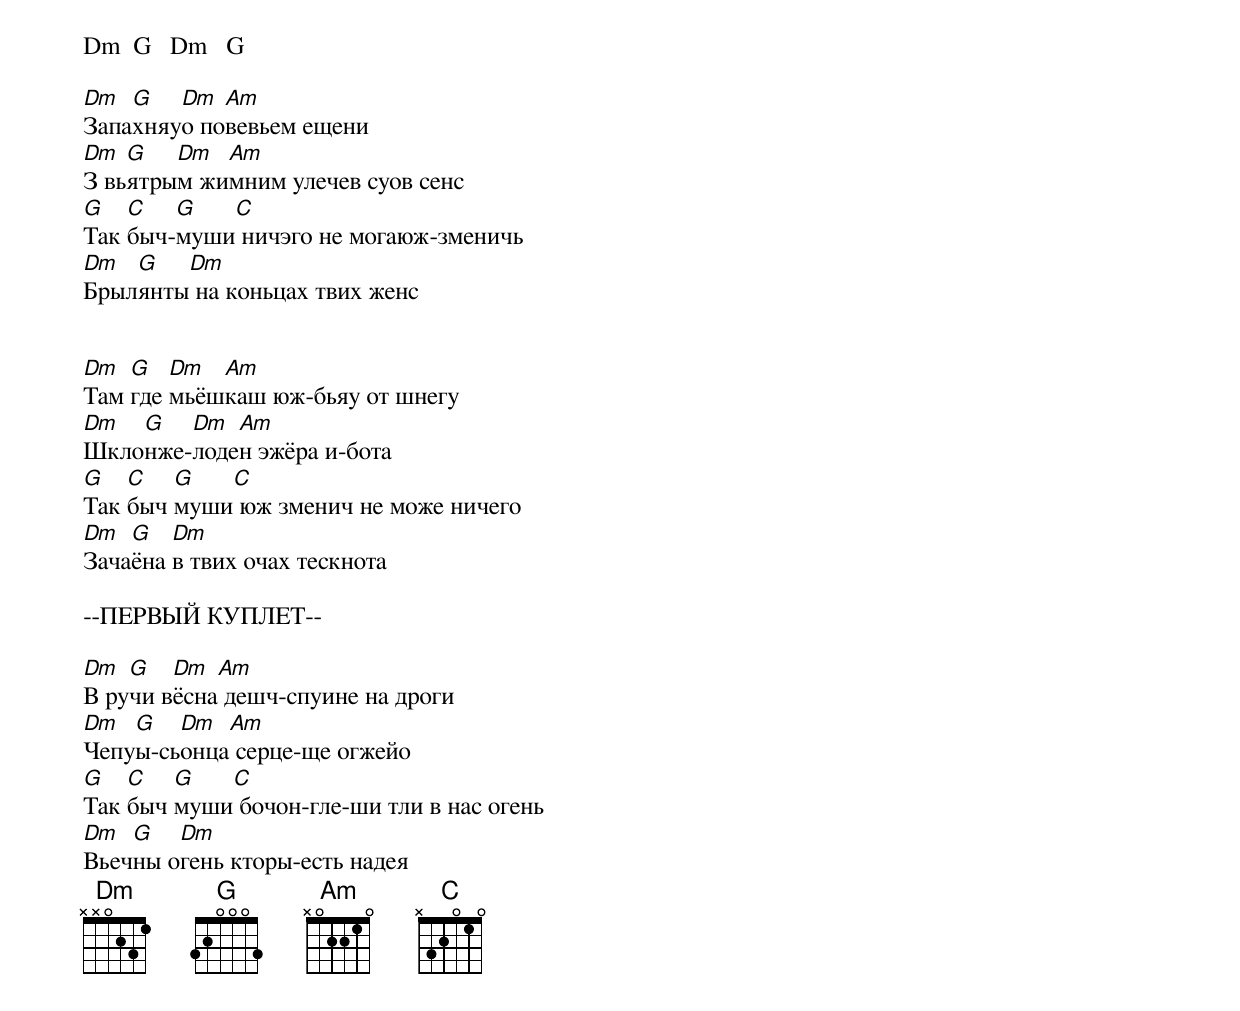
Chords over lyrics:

Dm  G   Dm   G

Dm  G   Dm  Am
Запахняуо повевьем ещени
Dm  G   Dm  Am
З вьятрым жимним улечев суов сенс
G   C   G   C
Так быч-муши ничэго не могаюж-зменичь
Dm  G   Dm
Брылянты на коньцах твих женс


Dm  G   Dm  Am
Там где мьёшкаш юж-бьяу от шнегу
Dm  G   Dm  Am
Шклонже-лоден эжёра и-бота
G   C   G   C
Так быч муши юж зменич не може ничего
Dm  G   Dm
Зачаёна в твих очах тескнота

--ПЕРВЫЙ КУПЛЕТ--

Dm  G   Dm  Am
В ручи вёсна дешч-спуине на дроги
Dm  G   Dm  Am
Чепуы-сьонца серце-ще огжейо
G   C   G   C
Так быч муши бочон-гле-ши тли в нас огень
Dm  G   Dm
Вьечны огень кторы-есть надея
